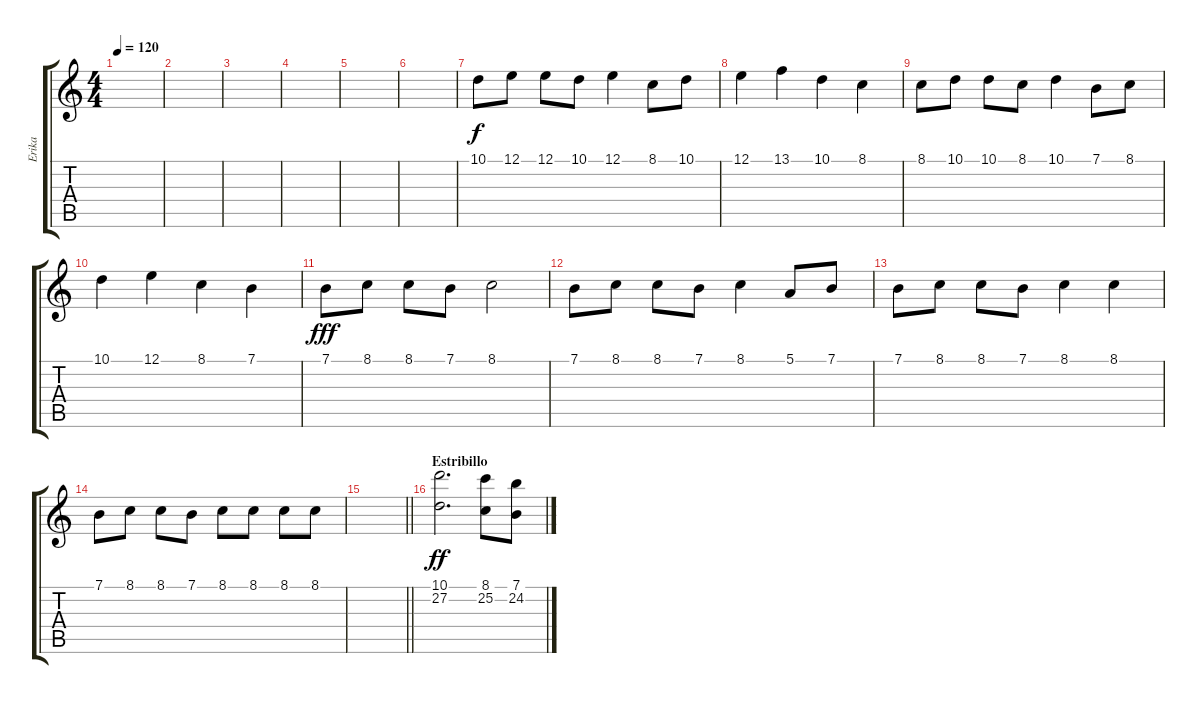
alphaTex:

\track ("Erika" "Erika") {instrument stringensemble1}
\staff {score tabs}
\tuning (E4 B3 G3 D3 A2 E2) {hide}
\ts (4 4)
\tempo 120
\clef g2
\ks c
|
|
|
|
|
|
10.1.8 12.1.8 12.1.8 10.1.8 12.1.4 8.1.8 10.1.8 |
12.1.4 13.1.4 10.1.4 8.1.4 |
8.1.8 10.1.8 10.1.8 8.1.8 10.1.4 7.1.8 8.1.8 |
10.1.4 12.1.4 8.1.4 7.1.4 |
7.1.8{dy fff} 8.1.8 8.1.8 7.1.8 8.1.2 |
7.1.8 8.1.8 8.1.8 7.1.8 8.1.4 5.1.8 7.1.8 |
7.1.8 8.1.8 8.1.8 7.1.8 8.1.4 8.1.4 |
7.1.8 8.1.8 8.1.8 7.1.8 8.1.8 8.1.8 8.1.8 8.1.8 |
\barLineRight lightlight
|
\section ("" "Estribillo")
(10.1 27.2).2{d dy ff} (8.1 25.2).8 (7.1 24.2).8
